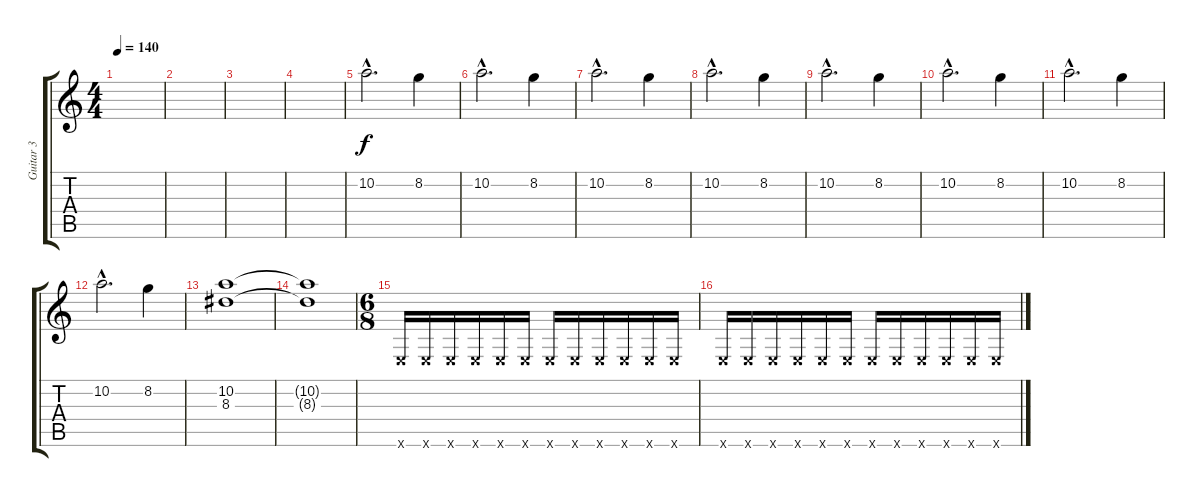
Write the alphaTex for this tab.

\track ("Guitar 3" "Guitar 3") {instrument overdrivenguitar}
\staff {score tabs}
\tuning (E4 B3 G3 D3 A2 E2) {hide}
\ts (4 4)
\tempo 140
\clef g2
\ks c
|
|
|
|
10.2{hac}.2{d} 8.2.4 |
10.2{hac}.2{d} 8.2.4 |
10.2{hac}.2{d} 8.2.4 |
10.2{hac}.2{d} 8.2.4 |
10.2{hac}.2{d} 8.2.4 |
10.2{hac}.2{d} 8.2.4 |
10.2{hac}.2{d} 8.2.4 |
10.2{hac}.2{d} 8.2.4 |
(10.2 8.3).1 |
(10.2{t} 8.3{t}).1 |
\ts (6 8)
0.6{x}.16 0.6{x}.16 0.6{x}.16 0.6{x}.16 0.6{x}.16 0.6{x}.16 0.6{x}.16 0.6{x}.16 0.6{x}.16 0.6{x}.16 0.6{x}.16 0.6{x}.16 |
0.6{x}.16 0.6{x}.16 0.6{x}.16 0.6{x}.16 0.6{x}.16 0.6{x}.16 0.6{x}.16 0.6{x}.16 0.6{x}.16 0.6{x}.16 0.6{x}.16 0.6{x}.16
